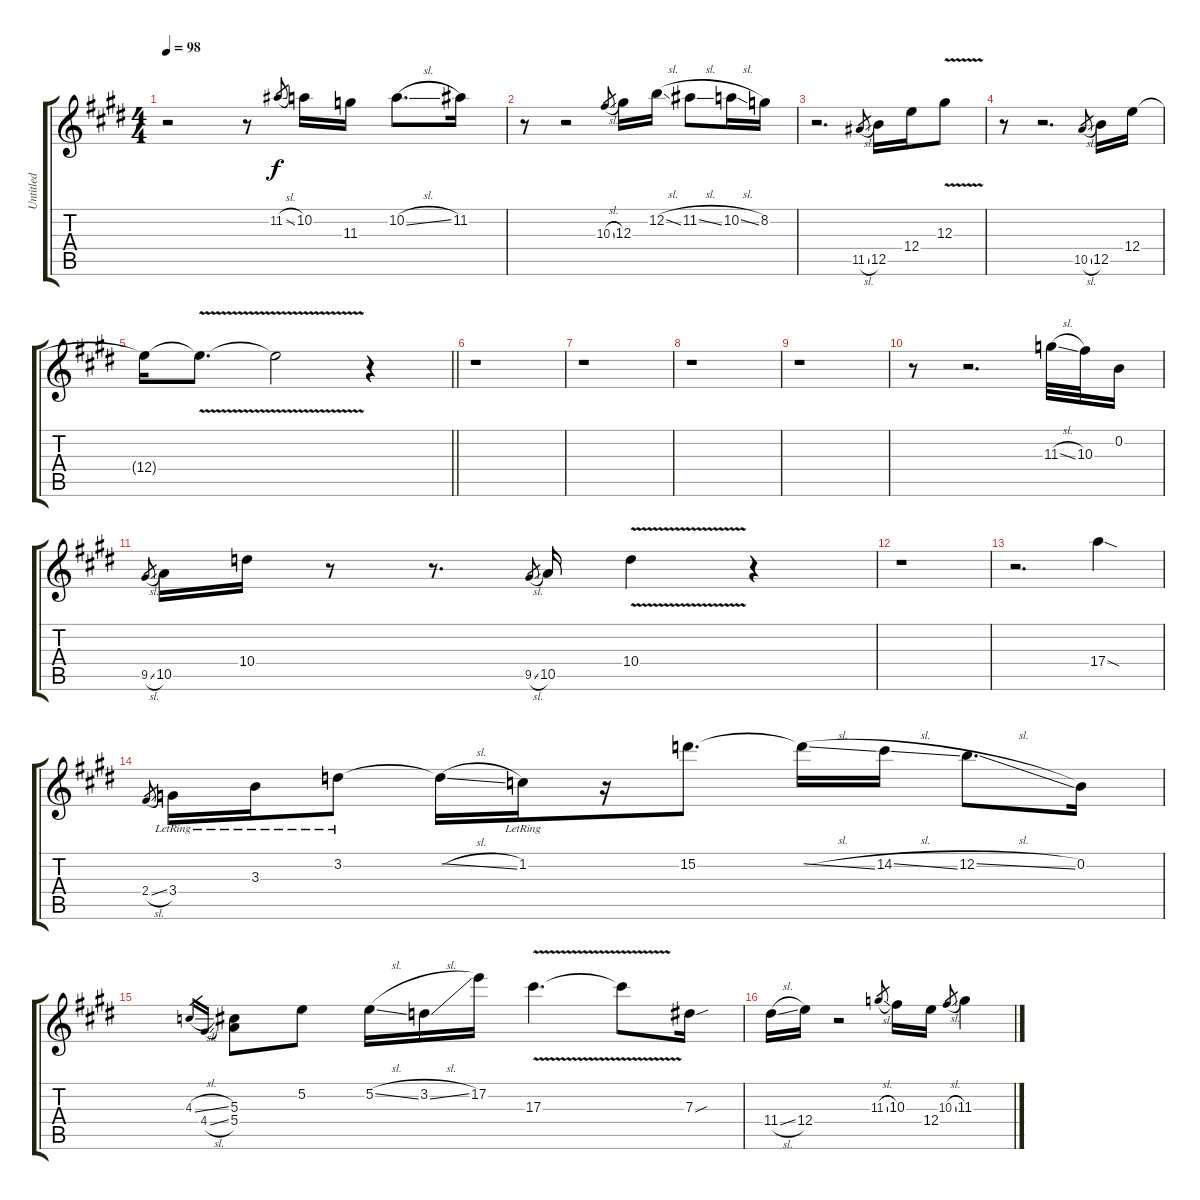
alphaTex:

\track ("Untitled" "Untitled") {instrument distortionguitar}
\staff {score tabs}
\tuning (E4 B3 Ab3 E3 B2 E2) {hide}
\ts (4 4)
\tempo 98
\clef g2
\ks c#minor
r.2{dy f} r.8 11.2{sl}.8{gr} 10.2.16 11.3.16 10.2{sl}.8{d} 11.2.16 |
\ks e
r.8 r.2 10.3{sl}.8{gr} 12.3.16 12.2{sl}.16 11.2{sl}.8 10.2{sl}.16 8.2.16 |
\ks c#minor
r.2{d} 11.5{sl}.8{gr} 12.5.16 12.4.16 12.3{v}.8 |
\ks e
r.8 r.2{d} 10.5{sl}.8{gr} 12.5.16 12.4.16 |
\barLineRight lightlight
\ks c#minor
12.4{t}.16 12.4{v t}.8{d} 12.4{v t}.2 r.4 |
\ks e
r.1 |
\ks c#minor
r.1 |
\ks e
r.1 |
\ks c#minor
r.1 |
\ks e
r.8 r.2{d} 11.3{sl}.32 10.3.32 0.2.16 |
\ks c#minor
9.5{sl}.8{gr} 10.5.16 10.4.16 r.8 r.8{d} 9.5{sl}.8{gr} 10.5.16 10.4{v}.4 r.4 |
\ks e
r.1 |
\ks c#minor
r.2{d} 17.4{sod}.4 |
\ks e
2.4{sl}.8{gr} 3.4{lr}.16 3.3{lr}.16 3.2{lr}.8 3.2{sl t}.16 1.2{lr}.16 r.16 15.2.8{d} 15.2{sl t}.16 14.2{sl}.16 12.2{sl}.8{d} 0.2.16 |
\ks c#minor
4.3{sl}.16{gr} 4.4{sl}.16{gr} (5.3 5.4).8 5.2.8 5.2{sl}.16 3.2{sl}.16 17.2.16 17.3{v}.4{d} 17.3{v t}.8 7.3{sou}.16 |
\ks e
11.4{sl}.16 12.4.16 r.2 11.3{sl}.8{gr} 10.3.16 12.4.16 10.3{sl}.8{gr} 11.3.4
